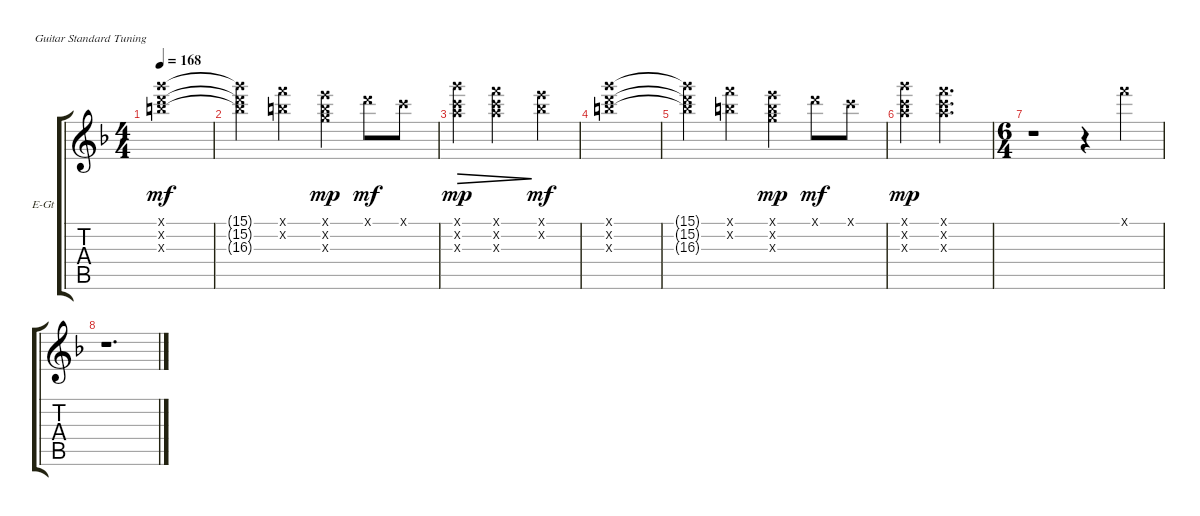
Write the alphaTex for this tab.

\defaultSystemsLayout 4
\bracketExtendMode groupsimilarinstruments
\firstSystemTrackNameOrientation horizontal
\otherSystemsTrackNameOrientation horizontal
\track ("Electric Guitar Х" "E-Gt") {instrument overdrivenguitar}
\staff {score tabs}
\tuning (E4 B3 G3 D3 A2 E2)
\ts (4 4)
\tempo 168
\clef g2
\scale
0.333333
\ks f
(15.2{x} 15.1{x} 16.3{x}).1{dy mf} |
\scale
0.333333 (16.3{x t} 15.2{x t} 15.1{x t}).4 (13.1{x} 12.2{x}).4 (12.1{x} 12.2{x} 12.3{x}).4{dy mp} 10.1{x}.8{dy mf} 8.1{x}.8 |
\scale
0.333333 (13.2{x} 15.1{x} 14.3{x}).4{dec dy mp} (14.3{x} 13.2{x} 13.1{x}).2{dec} (12.1{x} 11.2{x}).4{dy mf} |
(15.2{x} 15.1{x} 16.3{x}).1 |
(16.3{x t} 15.2{x t} 15.1{x t}).4 (13.1{x} 12.2{x}).4 (12.1{x} 12.2{x} 12.3{x}).4{dy mp} 10.1{x}.8{dy mf} 8.1{x}.8 |
(13.2{x} 15.1{x} 14.3{x}).4{dy mp} (14.3{x} 13.2{x} 13.1{x}).2{d} |
\ts (6 4)
r.1 r.4 13.1{x}.4 |
r.1{d}
